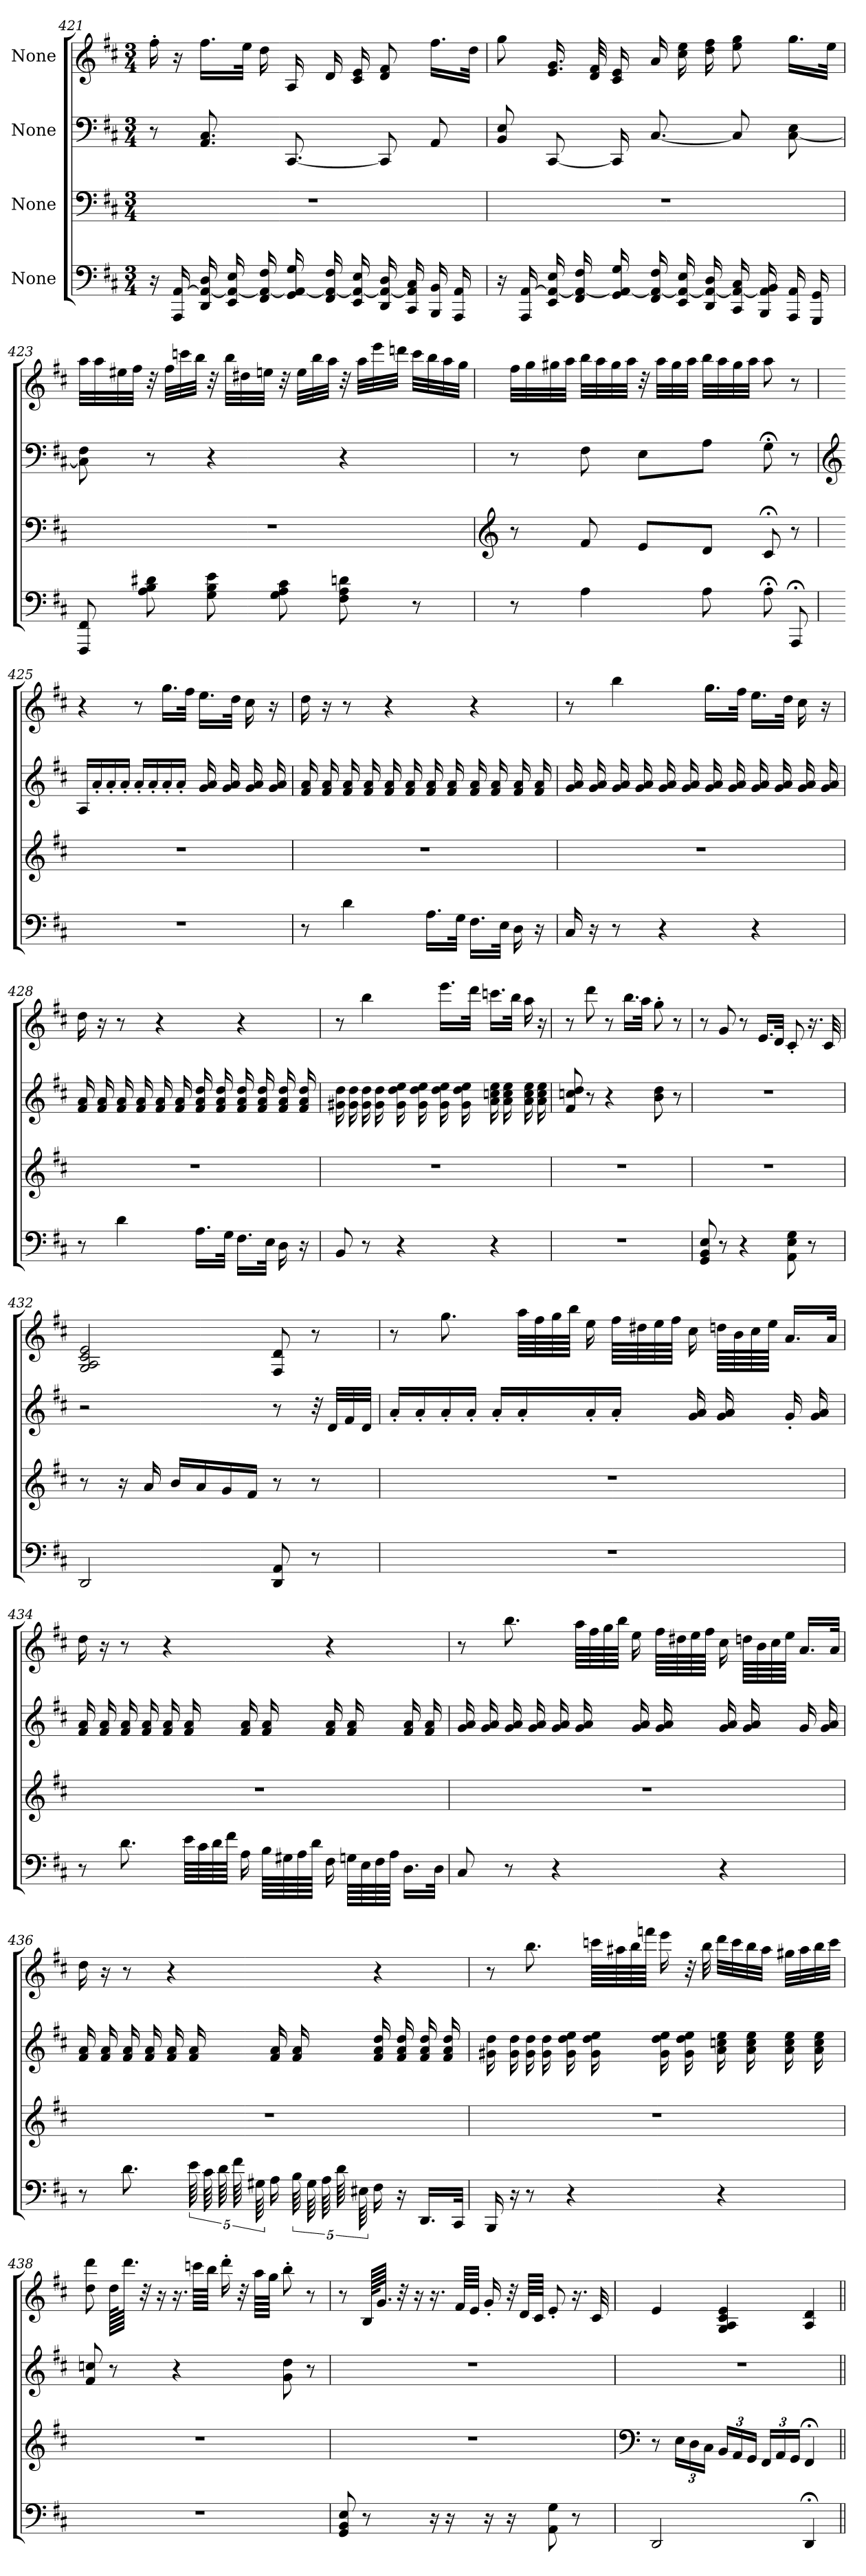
**kern	**kern	**kern	**kern
*part4	*part3	*part2	*part1
*staff4	*staff3	*staff2	*staff1
*I"None	*I"None	*I"None	*I"None
*clefF4	*clefF4	*clefF4	*clefG2
*k[f#c#]	*k[f#c#]	*k[f#c#]	*k[f#c#]
*M3/4	*M3/4	*M3/4	*M3/4
=421	=421	=421	=421
16r	2.r	8r	16ff#'\
16AAA/ [16AA/	.	.	16r
16DD/ 16AA/_ 16D/	.	8.AA/ 8.C#/	16.ff#\LL
16EE/ 16AA/_ 16E/	.	.	.
.	.	.	32ee\JJk
16FF#/ 16AA/_ 16F#/	.	.	16dd\
16GG/ 16AA/_ 16G/	.	[8.CC#/	16A/
16FF#/ 16AA/_ 16F#/	.	.	16d/
16EE/ 16AA/_ 16E/	.	.	16c#/ 16e/
16DD/ 16AA/_ 16D/	.	8CC#/]	8d/ 8f#/
16CC#/ 16AA/] 16C#/	.	.	.
16BBB/ 16BB/	.	8AA/	16.ff#\LL
16AAA/ 16AA/	.	.	.
.	.	.	32dd\JJk
=422	=422	=422	=422
16r	2.r	8BB/ 8E/	8gg\
16AAA/ [16AA/	.	.	.
16EE/ 16AA/_ 16E/	.	[8CC#/	16.e/ 16.g/
16FF#/ 16AA/_ 16F#/	.	.	.
.	.	.	32d/ 32f#/
16GG/ 16AA/_ 16G/	.	16CC#/]	16c#/ 16e/
16FF#/ 16AA/_ 16F#/	.	[8.C#/	16a/
16EE/ 16AA/_ 16E/	.	.	16cc#\ 16ee\
16DD/ 16AA/_ 16D/	.	.	16dd\ 16ff#\
16CC#/ 16AA/_ 16C#/	.	8C#/]	8ee\ 8gg\
16BBB/ 16AA/] 16BB/	.	.	.
16AAA/ 16AA/	.	[8C#\ 8E\	16.gg\LL
16GGG/ 16GG/	.	.	.
.	.	.	32ee\JJk
=423	=423	=423	=423
8FFF#/ 8FF#/	2.r	8C#\] 8F#\	32aa\LLL
.	.	.	32aa\
.	.	.	32ee#X\
.	.	.	32ff#\JJJ
8A\ 8B\ 8d#X\	.	8r	32r
.	.	.	32ff#\LLL
.	.	.	32cccn\
.	.	.	32bb\JJJ
8G\ 8B\ 8e\	.	4r	32r
.	.	.	32bb\LLL
.	.	.	32dd#X\
.	.	.	32een\JJJ
8G\ 8A\ 8c#\	.	.	32r
.	.	.	32ee\LLL
.	.	.	32bb\
.	.	.	32aa\JJJ
8F#\ 8A\ 8dn\	.	4r	32r
.	.	.	32aa\LLL
.	.	.	32eee\
.	.	.	32dddn\JJJ
8r	.	.	32ccc\LLL
.	.	.	32bb\
.	.	.	32aa\
.	.	.	32gg\JJJ
=424	=424	=424	=424
*	*clefG2	*	*
8r	8r	8r	32ff#\LLL
.	.	.	32gg\
.	.	.	32gg#X\
.	.	.	32aa\JJJ
4A\	8f#/	8F#\	32bb\LLL
.	.	.	32aa\
.	.	.	32gg#\
.	.	.	32aa\JJJ
.	8e/L	8E\L	32r
.	.	.	32aa\LLL
.	.	.	32gg#\
.	.	.	32aa\JJJ
8A\	8d/J	8A\J	32bb\LLL
.	.	.	32aa\
.	.	.	32gg#\
.	.	.	32aa\JJJ
8A;\	8c#;/	8G;\	8aa\
8AAA;/	8r	8r	8r
=425	=425	=425	=425
*	*	*clefG2	*
2.r	2.r	16A/LL	4r
.	.	16a'/	.
.	.	16a'/	.
.	.	16a'/JJ	.
.	.	16a'/LL	8r
.	.	16a'/	.
.	.	16a'/	16.gg\LL
.	.	16a'/JJ	.
.	.	.	32ff#\JJk
.	.	16g/ 16a/	16.ee\LL
.	.	16g/ 16a/	.
.	.	.	32dd\JJk
.	.	16g/ 16a/	16cc#\
.	.	16g/ 16a/	16r
=426	=426	=426	=426
8r	2.r	16f#/ 16a/	16dd\
.	.	16f#/ 16a/	16r
4d\	.	16f#/ 16a/	8r
.	.	16f#/ 16a/	.
.	.	16f#/ 16a/	4r
.	.	16f#/ 16a/	.
16.A\LL	.	16f#/ 16a/	.
.	.	16f#/ 16a/	.
32G\JJk	.	.	.
16.F#\LL	.	16f#/ 16a/	4r
.	.	16f#/ 16a/	.
32E\JJk	.	.	.
16D\	.	16f#/ 16a/	.
16r	.	16f#/ 16a/	.
=427	=427	=427	=427
16C#/	2.r	16g/ 16a/	8r
16r	.	16g/ 16a/	.
8r	.	16g/ 16a/	4bb\
.	.	16g/ 16a/	.
4r	.	16g/ 16a/	.
.	.	16g/ 16a/	.
.	.	16g/ 16a/	16.gg\LL
.	.	16g/ 16a/	.
.	.	.	32ff#\JJk
4r	.	16g/ 16a/	16.ee\LL
.	.	16g/ 16a/	.
.	.	.	32dd\JJk
.	.	16g/ 16a/	16cc#\
.	.	16g/ 16a/	16r
=428	=428	=428	=428
8r	2.r	16f#/ 16a/	16dd\
.	.	16f#/ 16a/	16r
4d\	.	16f#/ 16a/	8r
.	.	16f#/ 16a/	.
.	.	16f#/ 16a/	4r
.	.	16f#/ 16a/	.
16.A\LL	.	16f#/ 16a/ 16dd/	.
.	.	16f#/ 16a/ 16dd/	.
32G\JJk	.	.	.
16.F#\LL	.	16f#/ 16a/ 16dd/	4r
.	.	16f#/ 16a/ 16dd/	.
32E\JJk	.	.	.
16D\	.	16f#/ 16a/ 16dd/	.
16r	.	16f#/ 16a/ 16dd/	.
=429	=429	=429	=429
8BB/	2.r	16g#X\ 16dd\	8r
.	.	16g#\ 16dd\	.
8r	.	16g#\ 16dd\	4bb\
.	.	16g#\ 16dd\	.
4r	.	16g#\ 16dd\ 16ee\	.
.	.	16g#\ 16dd\ 16ee\	.
.	.	16g#\ 16dd\ 16ee\	16.eee\LL
.	.	16g#\ 16dd\ 16ee\	.
.	.	.	32ddd\JJk
4r	.	16a\ 16ccn\ 16ee\	16.cccn\LL
.	.	16a\ 16cc\ 16ee\	.
.	.	.	32bb\JJk
.	.	16a\ 16cc\ 16ee\	16aa\
.	.	16a\ 16cc\ 16ee\	16r
=430	=430	=430	=430
2.r	2.r	8f#/ 8ccn/ 8dd/	8r
.	.	8r	8ddd\
.	.	4r	8r
.	.	.	16.bb\LL
.	.	.	32aa\JJk
.	.	8b\ 8dd\	8gg'\
.	.	8r	8r
=431	=431	=431	=431
8GG/ 8BB/ 8E/	2.r	2.r	8r
8r	.	.	8g/
4r	.	.	8r
.	.	.	16.e/LL
.	.	.	32d/JJk
8AA\ 8E\ 8G\	.	.	8c#'/
8r	.	.	16.r
.	.	.	32c#/
=432	=432	=432	=432
2DD/	8r	2r	2G/ 2A/ 2c#/ 2e/
.	16r	.	.
.	16a/	.	.
.	16b/LL	.	.
.	16a/	.	.
.	16g/	.	.
.	16f#/JJ	.	.
8DD/ 8AA/	8r	8r	8F#/ 8d/
8r	8r	32r	8r
.	.	32d/LLL	.
.	.	32f#/	.
.	.	32d/JJJ	.
=433	=433	=433	=433
2.r	2.r	16a'/LL	8r
.	.	16a'/	.
.	.	16a'/	8.gg\
.	.	16a'/JJ	.
.	.	16a'/LL	.
.	.	16a'/	64aa\LLLL
.	.	.	64ff#\
.	.	.	64gg\
.	.	.	64bb\JJJJ
.	.	16a'/	16ee\
.	.	16a'/JJ	64ff#\LLLL
.	.	.	64dd#X\
.	.	.	64ee\
.	.	.	64ff#\JJJJ
.	.	16g/ 16a/	16cc#\
.	.	16g/ 16a/	64ddn\LLLL
.	.	.	64b\
.	.	.	64cc#\
.	.	.	64ee\JJJJ
.	.	16g'/	16.a/LL
.	.	16g/ 16a/	.
.	.	.	32a/JJk
=434	=434	=434	=434
8r	2.r	16f#/ 16a/	16dd\
.	.	16f#/ 16a/	16r
8.d\	.	16f#/ 16a/	8r
.	.	16f#/ 16a/	.
.	.	16f#/ 16a/	4r
64e\LLLL	.	16f#/ 16a/	.
64c#\	.	.	.
64d\	.	.	.
64f#\JJJJ	.	.	.
16A\	.	16f#/ 16a/	.
64B\LLLL	.	16f#/ 16a/	.
64G#X\	.	.	.
64A\	.	.	.
64d\JJJJ	.	.	.
16F#\	.	16f#/ 16a/	4r
64Gn\LLLL	.	16f#/ 16a/	.
64E\	.	.	.
64F#\	.	.	.
64A\JJJJ	.	.	.
16.D\LL	.	16f#/ 16a/	.
.	.	16f#/ 16a/	.
32D\JJk	.	.	.
=435	=435	=435	=435
8C#/	2.r	16g/ 16a/	8r
.	.	16g/ 16a/	.
8r	.	16g/ 16a/	8.bb\
.	.	16g/ 16a/	.
4r	.	16g/ 16a/	.
.	.	16g/ 16a/	64aa\LLLL
.	.	.	64ff#\
.	.	.	64gg\
.	.	.	64bb\JJJJ
.	.	16g/ 16a/	16ee\
.	.	16g/ 16a/	64ff#\LLLL
.	.	.	64dd#X\
.	.	.	64ee\
.	.	.	64ff#\JJJJ
4r	.	16g/ 16a/	16cc#\
.	.	16g/ 16a/	64ddn\LLLL
.	.	.	64b\
.	.	.	64cc#\
.	.	.	64ee\JJJJ
.	.	16g/	16.a/LL
.	.	16g/ 16a/	.
.	.	.	32a/JJk
=436	=436	=436	=436
8r	2.r	16f#/ 16a/	16dd\
.	.	16f#/ 16a/	16r
8.d\	.	16f#/ 16a/	8r
.	.	16f#/ 16a/	.
.	.	16f#/ 16a/	4r
80e\	.	16f#/ 16a/	.
80c#\	.	.	.
80d\	.	.	.
80f#\	.	.	.
80G#X\	.	.	.
16A\	.	16f#/ 16a/	.
80B\	.	16f#/ 16a/	.
80G#\	.	.	.
80A\	.	.	.
80d\	.	.	.
80E#X\	.	.	.
16F#\	.	16f#/ 16a/ 16dd/	4r
16r	.	16f#/ 16a/ 16dd/	.
16.DD/LL	.	16f#/ 16a/ 16dd/	.
.	.	16f#/ 16a/ 16dd/	.
32CC#/JJk	.	.	.
=437	=437	=437	=437
16BBB/	2.r	16g#X\ 16dd\	8r
16r	.	16g#\ 16dd\	.
8r	.	16g#\ 16dd\	8.bb\
.	.	16g#\ 16dd\	.
4r	.	16g#\ 16dd\ 16ee\	.
.	.	16g#\ 16dd\ 16ee\	64cccn\LLLL
.	.	.	64aa#X\
.	.	.	64bb\
.	.	.	64fffn\JJJJ
.	.	16g#\ 16dd\ 16ee\	16eee\
.	.	16g#\ 16dd\ 16ee\	32r
.	.	.	32bb\
4r	.	16a\ 16ccn\ 16ee\	32ddd\LLL
.	.	.	32ccc\
.	.	16a\ 16cc\ 16ee\	32bb\
.	.	.	32aa#\JJJ
.	.	16a\ 16cc\ 16ee\	32gg#X\LLL
.	.	.	32aa#\
.	.	16a\ 16cc\ 16ee\	32bb\
.	.	.	32ccc\JJJ
=438	=438	=438	=438
2.r	2.r	8f#/ 8ccn/	8dd\ 8ddd\
.	.	8r	128dd\KLLLL
.	.	.	64.ddd\JJJJ
.	.	.	32r
.	.	.	16r
.	.	4r	16.r
.	.	.	64cccn\LLLL
.	.	.	64bb\JJJJ
.	.	.	16ddd'\
.	.	.	32r
.	.	.	64aa\LLLL
.	.	.	64gg\JJJJ
.	.	8g\ 8dd\	8bb'\
.	.	8r	8r
=439	=439	=439	=439
8GG/ 8BB/ 8E/	2.r	2.r	8r
8r	.	.	128B/KLLLL
.	.	.	64.g/JJJJ
.	.	.	32r
.	.	.	16r
16r	.	.	16.r
16r	.	.	.
.	.	.	64f#/LLLL
.	.	.	64e/JJJJ
16r	.	.	16g'/
16r	.	.	32r
.	.	.	64d/LLLL
.	.	.	64c#/JJJJ
8AA\ 8G\	.	.	8e'/
8r	.	.	16.r
.	.	.	32c#/
=440	=440	=440	=440
*	*clefF4	*	*
2DD/	8r	2.r	4e/
*	*Xbrackettup	*	*
.	24E\LL	.	.
.	24D\	.	.
.	24C#\JJ	.	.
.	24BB/LL	.	4G/ 4A/ 4c#/ 4e/
.	24AA/	.	.
.	24GG/JJ	.	.
.	24FF#/LL	.	.
.	24AA/	.	.
.	24GG/JJ	.	.
4DD;/	4FF#;/	.	4A/ 4d/
=||	=||	=||	=||
*-	*-	*-	*-
